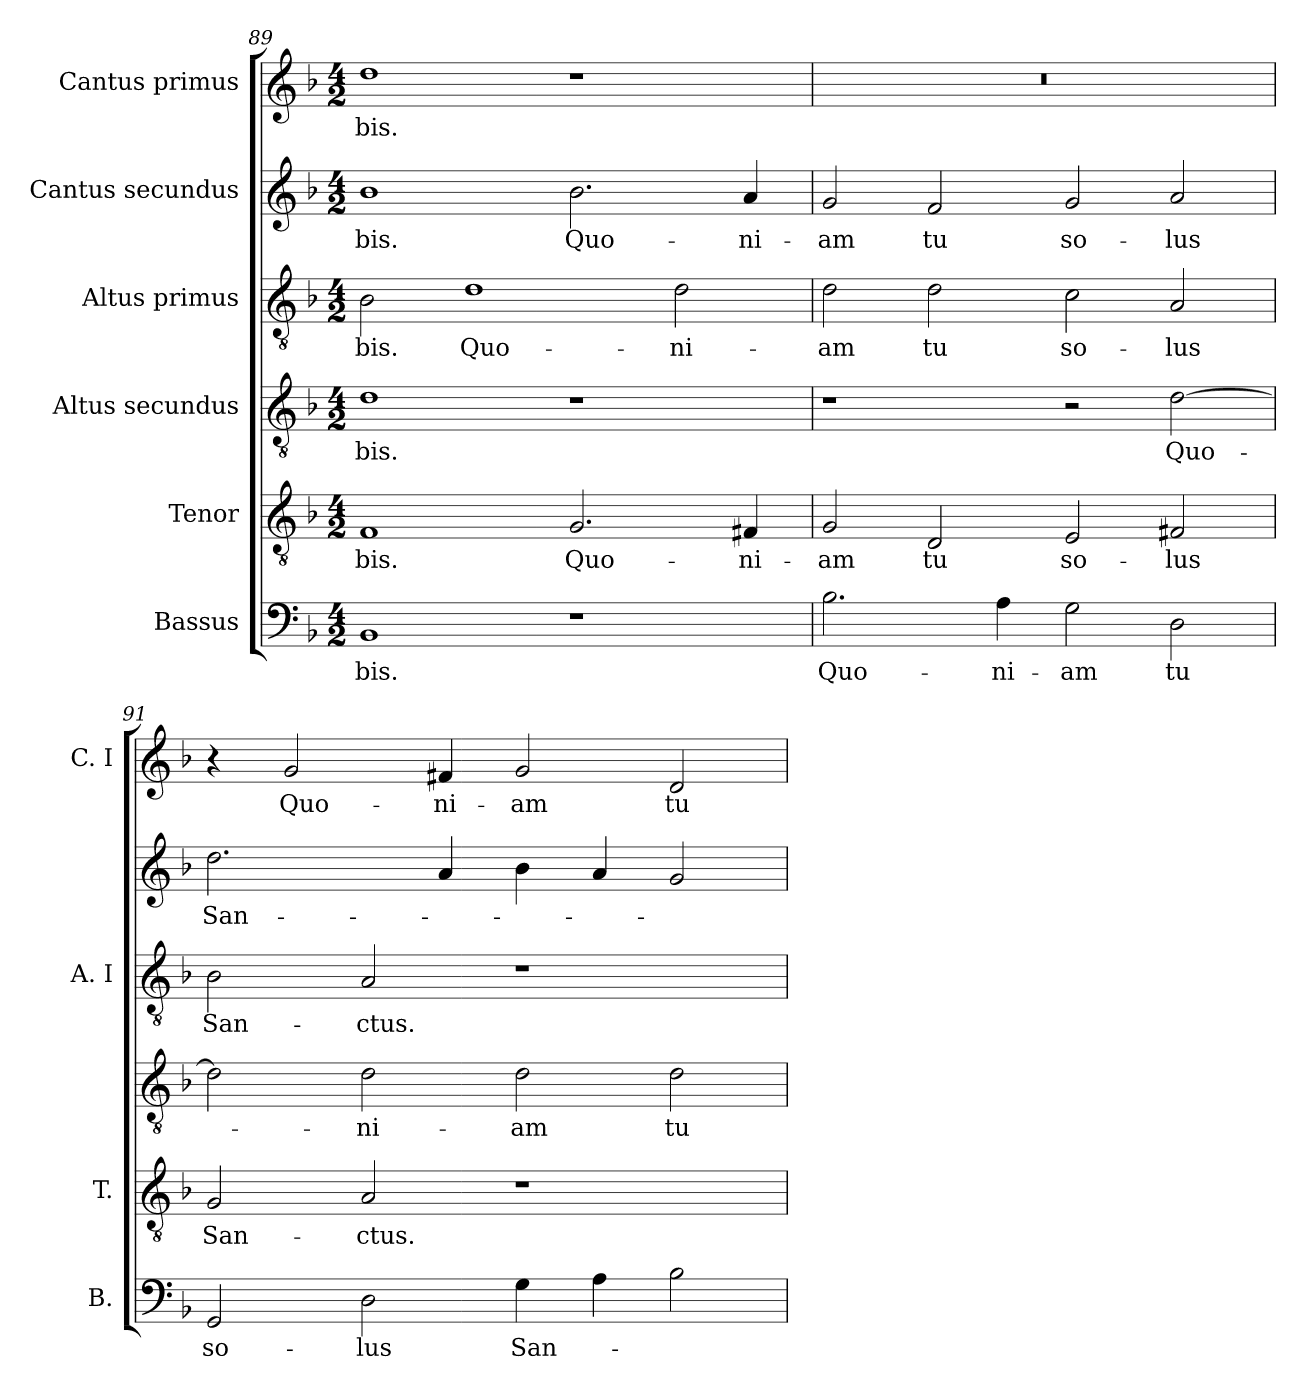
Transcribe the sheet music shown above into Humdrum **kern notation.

**kern	**text	**kern	**text	**kern	**text	**kern	**text	**kern	**text	**kern	**text
*part6	*part6	*part5	*part5	*part4	*part4	*part3	*part3	*part2	*part2	*part1	*part1
*staff6	*staff6	*staff5	*staff5	*staff4	*staff4	*staff3	*staff3	*staff2	*staff2	*staff1	*staff1
*I"Bassus	*	*I"Tenor	*	*I"Altus secundus	*	*I"Altus primus	*	*I"Cantus secundus	*	*I"Cantus primus	*
*I'B.	*	*I'T.	*	*	*	*I'A. I	*	*	*	*I'C. I	*
*clefF4	*	*clefGv2	*	*clefGv2	*	*clefGv2	*	*clefG2	*	*clefG2	*
*	*	*ITrd7c12	*	*ITrd7c12	*	*ITrd7c12	*	*	*	*	*
*k[b-]	*	*k[b-]	*	*k[b-]	*	*k[b-]	*	*k[b-]	*	*k[b-]	*
*d:	*	*d:	*	*d:	*	*d:	*	*d:	*	*d:	*
*M4/2	*	*M4/2	*	*M4/2	*	*M4/2	*	*M4/2	*	*M4/2	*
=89	=89	=89	=89	=89	=89	=89	=89	=89	=89	=89	=89
!	!LO:LY:b:color=#000000	!	!	!	!	!	!	!	!	!	!
!	!	!	!LO:LY:b:color=#000000	!	!	!	!	!	!	!	!
!	!	!	!	!	!LO:LY:b:color=#000000	!	!	!	!	!	!
!	!	!	!	!	!	!	!LO:LY:b:color=#000000	!	!	!	!
!	!	!	!	!	!	!	!	!	!LO:LY:b:color=#000000	!	!
!	!	!	!	!	!	!	!	!	!	!	!LO:LY:b:color=#000000
1BB-i	-bis.	1FFi	-bis.	1Di	-bis.	2BB-i\	-bis.	1b-i	-bis.	1ddi	-bis.
!	!	!	!	!	!	!	!LO:LY:b:color=#000000	!	!	!	!
.	.	.	.	.	.	1Di	Quo-	.	.	.	.
!	!	!	!LO:LY:b:color=#000000	!	!	!	!	!	!	!	!
!	!	!	!	!	!	!	!	!	!LO:LY:b:color=#000000	!	!
1r	.	2.GGi/	Quo-	1r	.	.	.	2.b-i\	Quo-	1r	.
!	!	!	!	!	!	!	!LO:LY:b:color=#000000	!	!	!	!
.	.	.	.	.	.	2Di\	-ni-	.	.	.	.
!	!	!	!LO:LY:b:color=#000000	!	!	!	!	!	!	!	!
!	!	!	!	!	!	!	!	!	!LO:LY:b:color=#000000	!	!
.	.	4FF#Xi/	-ni-	.	.	.	.	4ai/	-ni-	.	.
!!LO:PB:g=z
=90	=90	=90	=90	=90	=90	=90	=90	=90	=90	=90	=90
!	!LO:LY:b:color=#000000	!	!	!	!	!	!	!	!	!	!
!	!	!	!LO:LY:b:color=#000000	!	!	!	!	!	!	!	!
!	!	!	!	!	!	!	!LO:LY:b:color=#000000	!	!	!	!
!	!	!	!	!	!	!	!	!	!LO:LY:b:color=#000000	!LO:N:vis=1	!
2.B-i\	Quo-	2GGi/	-am	1r	.	2Di\	-am	2gi/	-am	0r	.
!	!	!	!LO:LY:b:color=#000000	!	!	!	!	!	!	!	!
!	!	!	!	!	!	!	!LO:LY:b:color=#000000	!	!	!	!
!	!	!	!	!	!	!	!	!	!LO:LY:b:color=#000000	!	!
.	.	2DDi/	tu	.	.	2Di\	tu	2fi/	tu	.	.
!	!LO:LY:b:color=#000000	!	!	!	!	!	!	!	!	!	!
4Ai\	-ni-	.	.	.	.	.	.	.	.	.	.
!	!LO:LY:b:color=#000000	!	!	!	!	!	!	!	!	!	!
!	!	!	!LO:LY:b:color=#000000	!	!	!	!	!	!	!	!
!	!	!	!	!	!	!	!LO:LY:b:color=#000000	!	!	!	!
!	!	!	!	!	!	!	!	!	!LO:LY:b:color=#000000	!	!
2Gi\	-am	2EEi/	so-	2r	.	2Ci\	so-	2gi/	so-	.	.
!	!LO:LY:b:color=#000000	!	!	!	!	!	!	!	!	!	!
!	!	!	!LO:LY:b:color=#000000	!	!	!	!	!	!	!	!
!	!	!	!	!	!LO:LY:b:color=#000000	!	!	!	!	!	!
!	!	!	!	!	!	!	!LO:LY:b:color=#000000	!	!	!	!
!	!	!	!	!	!	!	!	!	!LO:LY:b:color=#000000	!	!
2Di\	tu	2FF#Xi/	-lus	[2Di\	Quo-	2AAi/	-lus	2ai/	-lus	.	.
=91	=91	=91	=91	=91	=91	=91	=91	=91	=91	=91	=91
!	!LO:LY:b:color=#000000	!	!	!	!	!	!	!	!	!	!
!	!	!	!LO:LY:b:color=#000000	!	!	!	!	!	!	!	!
!	!	!	!	!	!	!	!LO:LY:b:color=#000000	!	!	!	!
!	!	!	!	!	!	!	!	!	!LO:LY:b:color=#000000	!	!
2GGi/	so-	2GGi/	San-	2Di\]	.	2BB-i\	San-	2.ddi\	San-	4r	.
!	!	!	!	!	!	!	!	!	!	!	!LO:LY:b:color=#000000
.	.	.	.	.	.	.	.	.	.	2gi/	Quo-
!	!LO:LY:b:color=#000000	!	!	!	!	!	!	!	!	!	!
!	!	!	!LO:LY:b:color=#000000	!	!	!	!	!	!	!	!
!	!	!	!	!	!LO:LY:b:color=#000000	!	!	!	!	!	!
!	!	!	!	!	!	!	!LO:LY:b:color=#000000	!	!	!	!
2Di\	-lus	2AAi/	-ctus.	2Di\	-ni-	2AAi/	-ctus.	.	.	.	.
!	!	!	!	!	!	!	!	!	!	!	!LO:LY:b:color=#000000
.	.	.	.	.	.	.	.	4ai/	.	4f#Xi/	-ni-
!	!LO:LY:b:color=#000000	!	!	!	!	!	!	!	!	!	!
!	!	!	!	!	!LO:LY:b:color=#000000	!	!	!	!	!	!
!	!	!	!	!	!	!	!	!	!	!	!LO:LY:b:color=#000000
4Gi\	San-	1r	.	2Di\	-am	1r	.	4b-i\	.	2gi/	-am
4Ai\	.	.	.	.	.	.	.	4ai/	.	.	.
!	!	!	!	!	!LO:LY:b:color=#000000	!	!	!	!	!	!
!	!	!	!	!	!	!	!	!	!	!	!LO:LY:b:color=#000000
2B-i\	.	.	.	2Di\	tu	.	.	2gi/	.	2di/	tu
=	=	=	=	=	=	=	=	=	=	=	=
*-	*-	*-	*-	*-	*-	*-	*-	*-	*-	*-	*-
